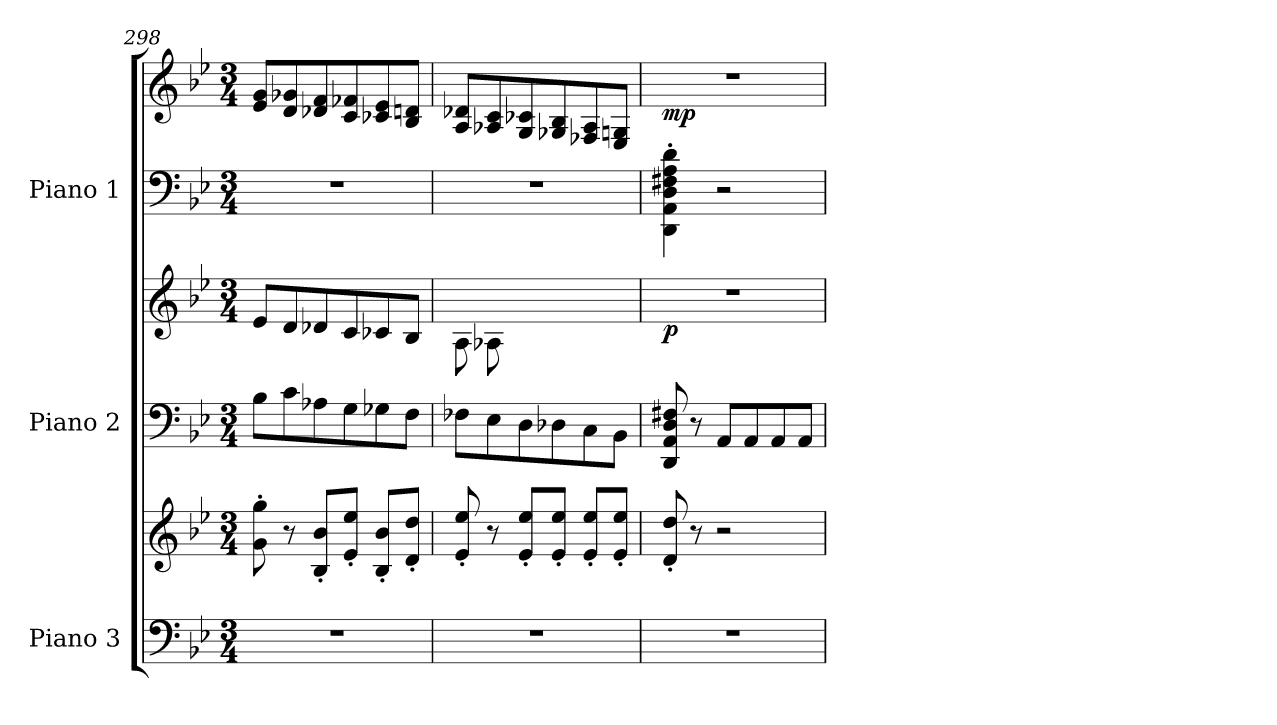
**kern	**kern	**kern	**kern	**dynam	**kern	**kern	**dynam
*part3	*part3	*part2	*part2	*part2	*part1	*part1	*part1
*staff6	*staff5	*staff4	*staff3	*staff3/4	*staff2	*staff1	*staff1/2
*I"Piano 3	*	*I"Piano 2	*	*	*I"Piano 1	*	*
*I'Pno. 3	*	*I'Pno. 2	*	*	*I'Pno. 1	*	*
*clefF4	*clefG2	*clefF4	*clefG2	*	*clefF4	*clefG2	*
*k[b-e-]	*k[b-e-]	*k[b-e-]	*k[b-e-]	*	*k[b-e-]	*k[b-e-]	*
*M3/4	*M3/4	*M3/4	*M3/4	*	*M3/4	*M3/4	*
=298	=298	=298	=298	=298	=298	=298	=298
2.r	8g\' 8gg\'	8B-\L	8e-/L	.	2.r	8e-/ 8g/L	.
.	8r	8c\	8d/	.	.	8d/ 8g-X/	.
.	8B-/' 8b-/'L	8A-X\	8d-X/	.	.	8d-X/ 8f/	.
.	8e-/' 8ee-/'J	8G\	8c/	.	.	8c/ 8f-X/	.
.	8B-/' 8b-/'L	8G-X\	8c-X/	.	.	8c-X/ 8e-/	.
.	8d/' 8dd/'J	8F\J	8B-/J	.	.	8B-/ 8dn/J	.
=299	=299	=299	=299	=299	=299	=299	=299
*	*	*^	*	*	*	*	*
2.r	8e-/' 8ee-/'	4ryy	8F-X\L	8A\L	.	2.r	8A/ 8d-X/L	.
.	8r	.	8E-\	8A-X\	.	.	8A-X/ 8c/	.
.	8e-/' 8ee-/'L	8G/	8D\	2ryy	.	.	8G/ 8c-X/	.
.	8e-/' 8ee-/'J	8G-X/	8D-X\	.	.	.	8G-X/ 8B-/	.
.	8e-/' 8ee-/'L	8F/	8C\	.	.	.	8F-X/ 8A-/	.
.	8e-/' 8ee-/'J	8E-/J	8BB-\J	.	.	.	8E-/ 8Gn/J	.
!!LO:PB:g=z
=300	=300	=300	=300	=300	=300	=300	=300	=300
!	!	!	!	!	!LO:DY:b	!	!	!LO:DY:b
*	*	*v	*v	*	*	*	*	*
2.r	8d/' 8dd/'	8DD/ 8AA/ 8D/ 8F#X/	2.r	p	4DD\' 4AA\' 4D\' 4F#X\' 4A\' 4d\'	2.r	mp
.	8r	8r	.	.	.	.	.
.	2r	8AA/L	.	.	2r	.	.
.	.	8AA/	.	.	.	.	.
.	.	8AA/	.	.	.	.	.
.	.	8AA/J	.	.	.	.	.
=	=	=	=	=	=	=	=
*-	*-	*-	*-	*-	*-	*-	*-
